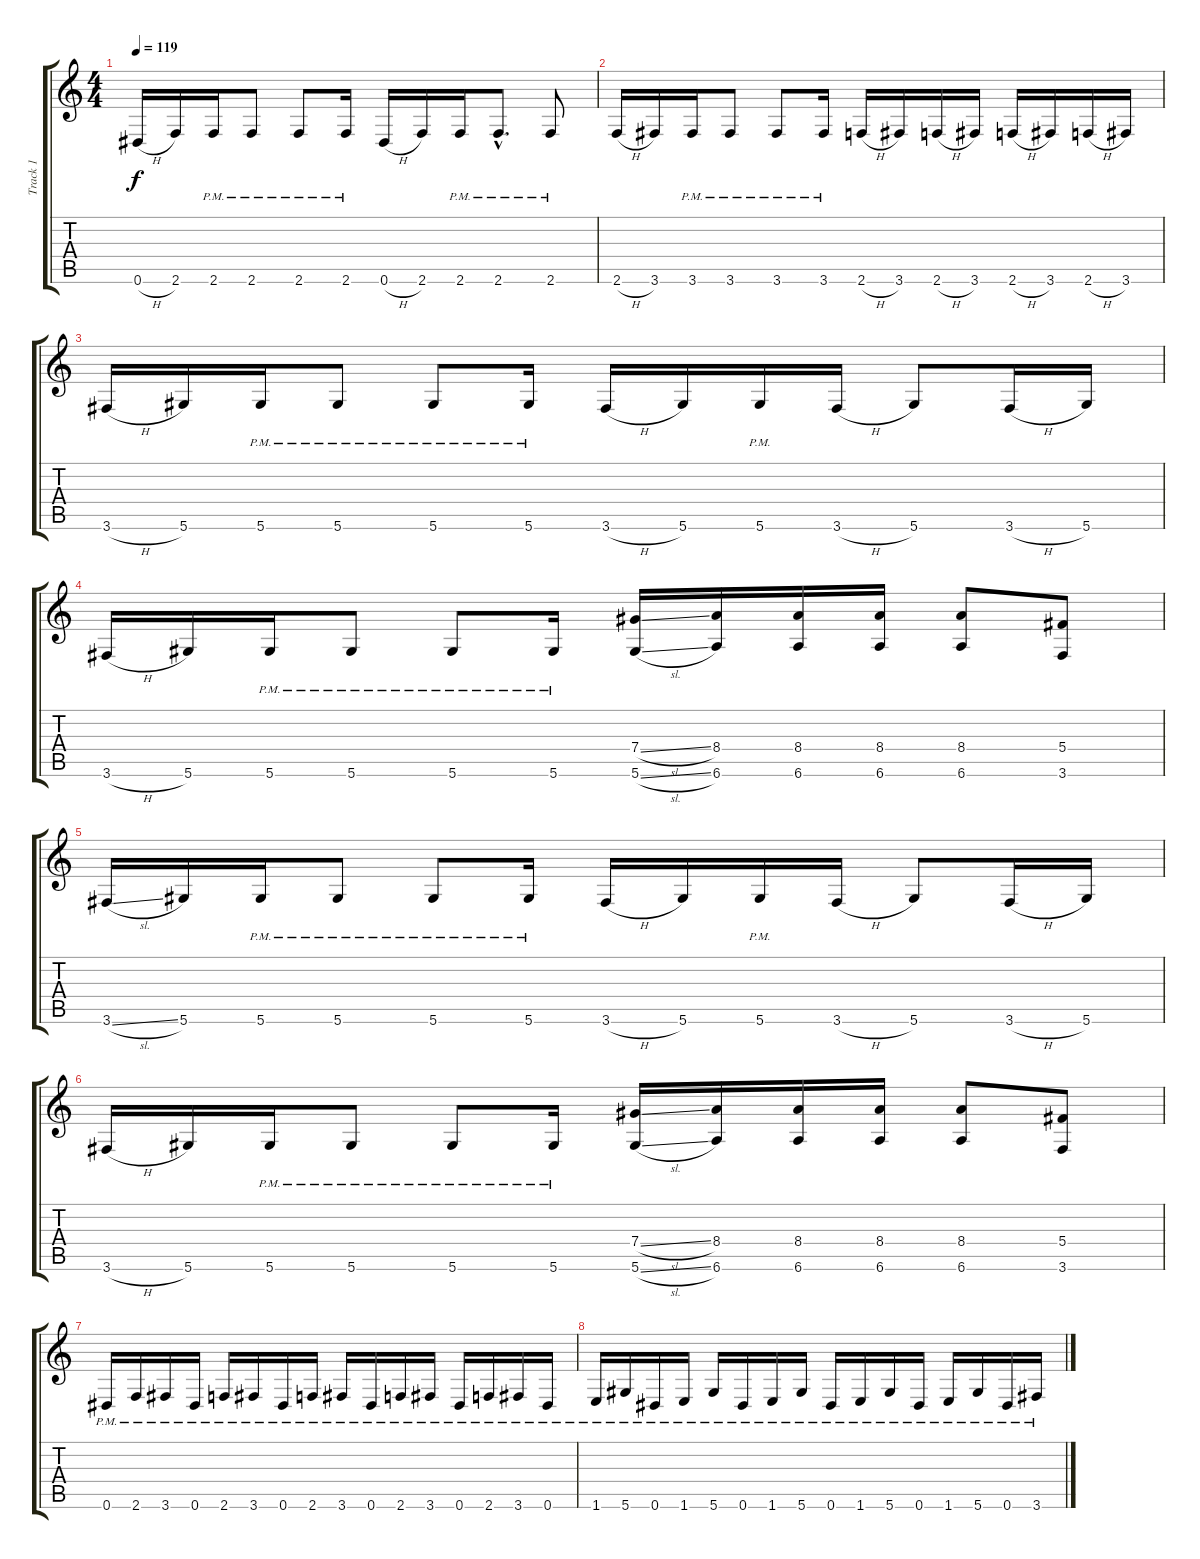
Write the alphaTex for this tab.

\track ("Track 1" "Track 1") {instrument overdrivenguitar}
\staff {score tabs}
\tuning (Eb4 Bb3 Gb3 Db3 Ab2 Eb2) {hide}
\ts (4 4)
\tempo 119
\clef g2
\ks c
0.6{h}.16{dy f} 2.6.16 2.6{pm}.16 2.6{pm}.8 2.6{pm}.8 2.6{pm}.16 0.6{h}.16 2.6.16 2.6{pm}.16 2.6{hac pm}.8{d} 2.6{pm}.8 |
2.6{h}.16 3.6.16 3.6{pm}.16 3.6{pm}.8 3.6{pm}.8 3.6{pm}.16 2.6{h}.16 3.6.16 2.6{h}.16 3.6.16 2.6{h}.16 3.6.16 2.6{h}.16 3.6.16 |
3.6{h}.16 5.6.16 5.6{pm}.16 5.6{pm}.8 5.6{pm}.8 5.6{pm}.16 3.6{h}.16 5.6.16 5.6{pm}.16 3.6{h}.16 5.6.8 3.6{h}.16 5.6.16 |
3.6{h}.16 5.6.16 5.6{pm}.16 5.6{pm}.8 5.6{pm}.8 5.6{pm}.16 (7.4{sl} 5.6{sl}).16 (8.4 6.6).16 (8.4 6.6).16 (8.4 6.6).16 (8.4 6.6).8 (5.4 3.6).8 |
3.6{sl}.16 5.6.16 5.6{pm}.16 5.6{pm}.8 5.6{pm}.8 5.6{pm}.16 3.6{h}.16 5.6.16 5.6{pm}.16 3.6{h}.16 5.6.8 3.6{h}.16 5.6.16 |
3.6{h}.16 5.6.16 5.6{pm}.16 5.6{pm}.8 5.6{pm}.8 5.6{pm}.16 (7.4{sl} 5.6{sl}).16 (8.4 6.6).16 (8.4 6.6).16 (8.4 6.6).16 (8.4 6.6).8 (5.4 3.6).8 |
0.6{pm}.16 2.6{pm}.16 3.6{pm}.16 0.6{pm}.16 2.6{pm}.16 3.6{pm}.16 0.6{pm}.16 2.6{pm}.16 3.6{pm}.16 0.6{pm}.16 2.6{pm}.16 3.6{pm}.16 0.6{pm}.16 2.6{pm}.16 3.6{pm}.16 0.6{pm}.16 |
1.6{pm}.16 5.6{pm}.16 0.6{pm}.16 1.6{pm}.16 5.6{pm}.16 0.6{pm}.16 1.6{pm}.16 5.6{pm}.16 0.6{pm}.16 1.6{pm}.16 5.6{pm}.16 0.6{pm}.16 1.6{pm}.16 5.6{pm}.16 0.6{pm}.16 3.6{pm}.16
